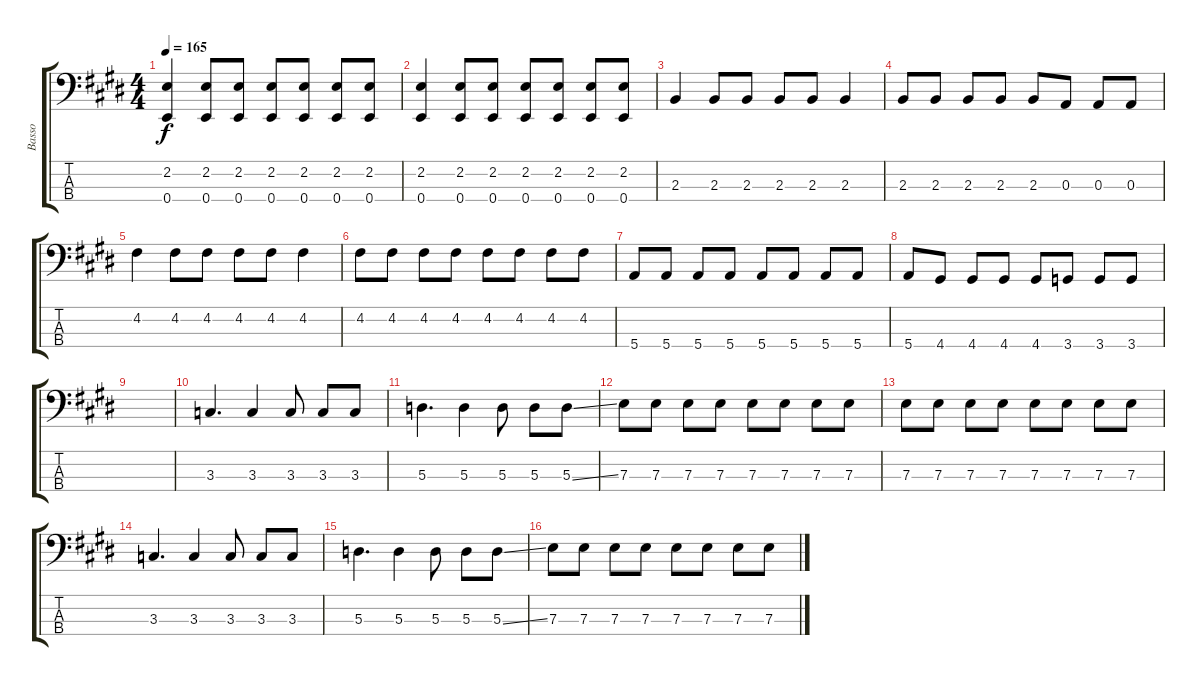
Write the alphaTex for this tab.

\track ("Basso" "Basso") {instrument electricbassfinger}
\staff {score tabs}
\tuning (G2 D2 A1 E1) {hide}
\ts (4 4)
\tempo 165
\clef f4
\ks e
(2.2 0.4).4{dy f} (2.2 0.4).8 (2.2 0.4).8 (2.2 0.4).8 (2.2 0.4).8 (2.2 0.4).8 (2.2 0.4).8 |
(2.2 0.4).4 (2.2 0.4).8 (2.2 0.4).8 (2.2 0.4).8 (2.2 0.4).8 (2.2 0.4).8 (2.2 0.4).8 |
2.3.4 2.3.8 2.3.8 2.3.8 2.3.8 2.3.4 |
2.3.8 2.3.8 2.3.8 2.3.8 2.3.8 0.3.8 0.3.8 0.3.8 |
4.2.4 4.2.8 4.2.8 4.2.8 4.2.8 4.2.4 |
4.2.8 4.2.8 4.2.8 4.2.8 4.2.8 4.2.8 4.2.8 4.2.8 |
5.4.8 5.4.8 5.4.8 5.4.8 5.4.8 5.4.8 5.4.8 5.4.8 |
5.4.8 4.4.8 4.4.8 4.4.8 4.4.8 3.4.8 3.4.8 3.4.8 |
|
3.3.4{d} 3.3.4 3.3.8 3.3.8 3.3.8 |
5.3.4{d} 5.3.4 5.3.8 5.3.8 5.3{ss}.8 |
7.3.8 7.3.8 7.3.8 7.3.8 7.3.8 7.3.8 7.3.8 7.3.8 |
7.3.8 7.3.8 7.3.8 7.3.8 7.3.8 7.3.8 7.3.8 7.3.8 |
3.3.4{d} 3.3.4 3.3.8 3.3.8 3.3.8 |
5.3.4{d} 5.3.4 5.3.8 5.3.8 5.3{ss}.8 |
7.3.8 7.3.8 7.3.8 7.3.8 7.3.8 7.3.8 7.3.8 7.3.8
